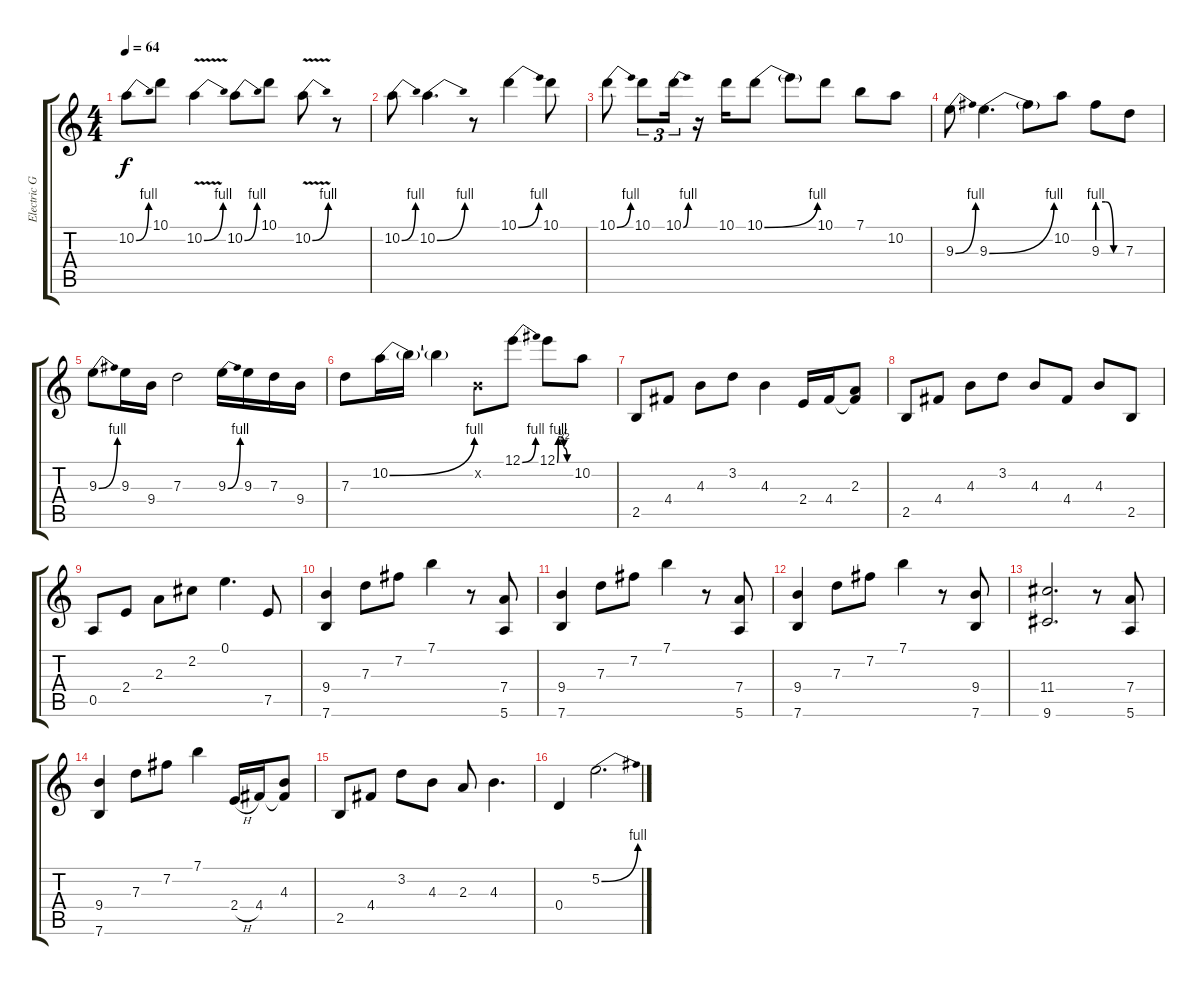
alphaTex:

\track ("Electric Guitar" "Electric G") {instrument electricguitarjazz}
\staff {score tabs}
\tuning (E4 B3 G3 D3 A2 E2) {hide}
\ts (4 4)
\tempo 64
\clef g2
\ks c
10.2{be (bend 0 0 60 4)}.8{dy f} 10.1.8 10.2{be (bend 0 0 60 4) v}.4 10.2{be (bend 0 0 60 4)}.8 10.1.8 10.2{be (bend 0 0 60 4) v}.8 r.8 |
10.2{be (bend 0 0 60 4)}.8 10.2{be (bend 0 0 60 4)}.4{d} r.8 10.1{be (bend 0 0 60 4)}.4 10.1.8 |
10.1{be (bend 0 0 60 4)}.8 10.1.8{tu (3 2)} 10.1{be (bend 0 0 60 4)}.16{tu (3 2)} r.16 10.1.16 10.1{be (bend 0 0 60 4)}.8 10.1{t}.8 10.1.8 7.1.8 10.2.8 |
9.3{be (bend 0 0 60 4)}.8 9.3{be (bend 0 0 60 4)}.4{d} 9.3{t}.8 10.2.8 9.3{be (custom 0 4 20 4 40 0 60 0)}.8 7.3.8 |
9.3{be (bend 0 0 60 4)}.8 9.3.16 9.4.16 7.3.2 9.3{be (bend 0 0 60 4)}.16 9.3.16 7.3.16 9.4.16 |
7.3.8 10.2{be (bend 0 0 60 4)}.16 10.2{t}.16 10.2{t}.4 0.2{x}.8 12.1{be (bend 0 0 60 4)}.8 12.1{be (custom 0 0 5 4 15 4 30 2 45 0 60 0)}.8 10.2.8 |
2.5.8 4.4.8 4.3.8 3.2.8 4.3.4 2.4.16 4.4.16 (2.3 4.4{t}).8 |
2.5.8 4.4.8 4.3.8 3.2.8 4.3.8 4.4.8 4.3.8 2.5.8 |
0.5.8 2.4.8 2.3.8 2.2.8 0.1.4{d} 7.5.8 |
(9.4 7.6).4 7.3.8 7.2.8 7.1.4 r.8 (7.4 5.6).8 |
(9.4 7.6).4 7.3.8 7.2.8 7.1.4 r.8 (7.4 5.6).8 |
(9.4 7.6).4 7.3.8 7.2.8 7.1.4 r.8 (9.4 7.6).8 |
(11.4 9.6).2{d} r.8 (7.4 5.6).8 |
(9.4 7.6).4 7.3.8 7.2.8 7.1.4 2.4{h}.16 4.4.16 (4.3 4.4{t}).8 |
2.5.8 4.4.8 3.2.8 4.3.8 2.3.8 4.3.4{d} |
0.4.4 5.2{be (bend 0 0 60 4)}.2{d}
